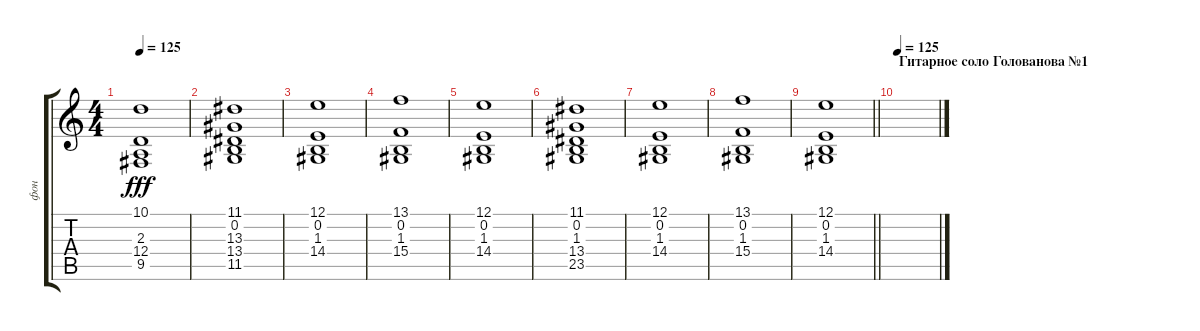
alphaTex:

\track ("фон" "фон") {instrument pad2warm}
\staff {score tabs}
\tuning (E4 B3 G3 D3 A2 D2) {hide}
\ts (4 4)
\tempo 125
\clef g2
\ks c
(10.1 2.3 12.4 9.5).1{dy fff} |
(11.1 0.2 13.3 13.4 11.5).1 |
(12.1 0.2 1.3 14.4).1 |
(13.1 0.2 1.3 15.4).1 |
(12.1 0.2 1.3 14.4).1 |
(11.1 0.2 1.3 13.4 23.5).1 |
(12.1 0.2 1.3 14.4).1 |
(13.1 0.2 1.3 15.4).1 |
\barLineRight lightlight
(12.1 0.2 1.3 14.4).1 |
\section ("" "Гитарное соло Голованова №1")
\tempo 125
